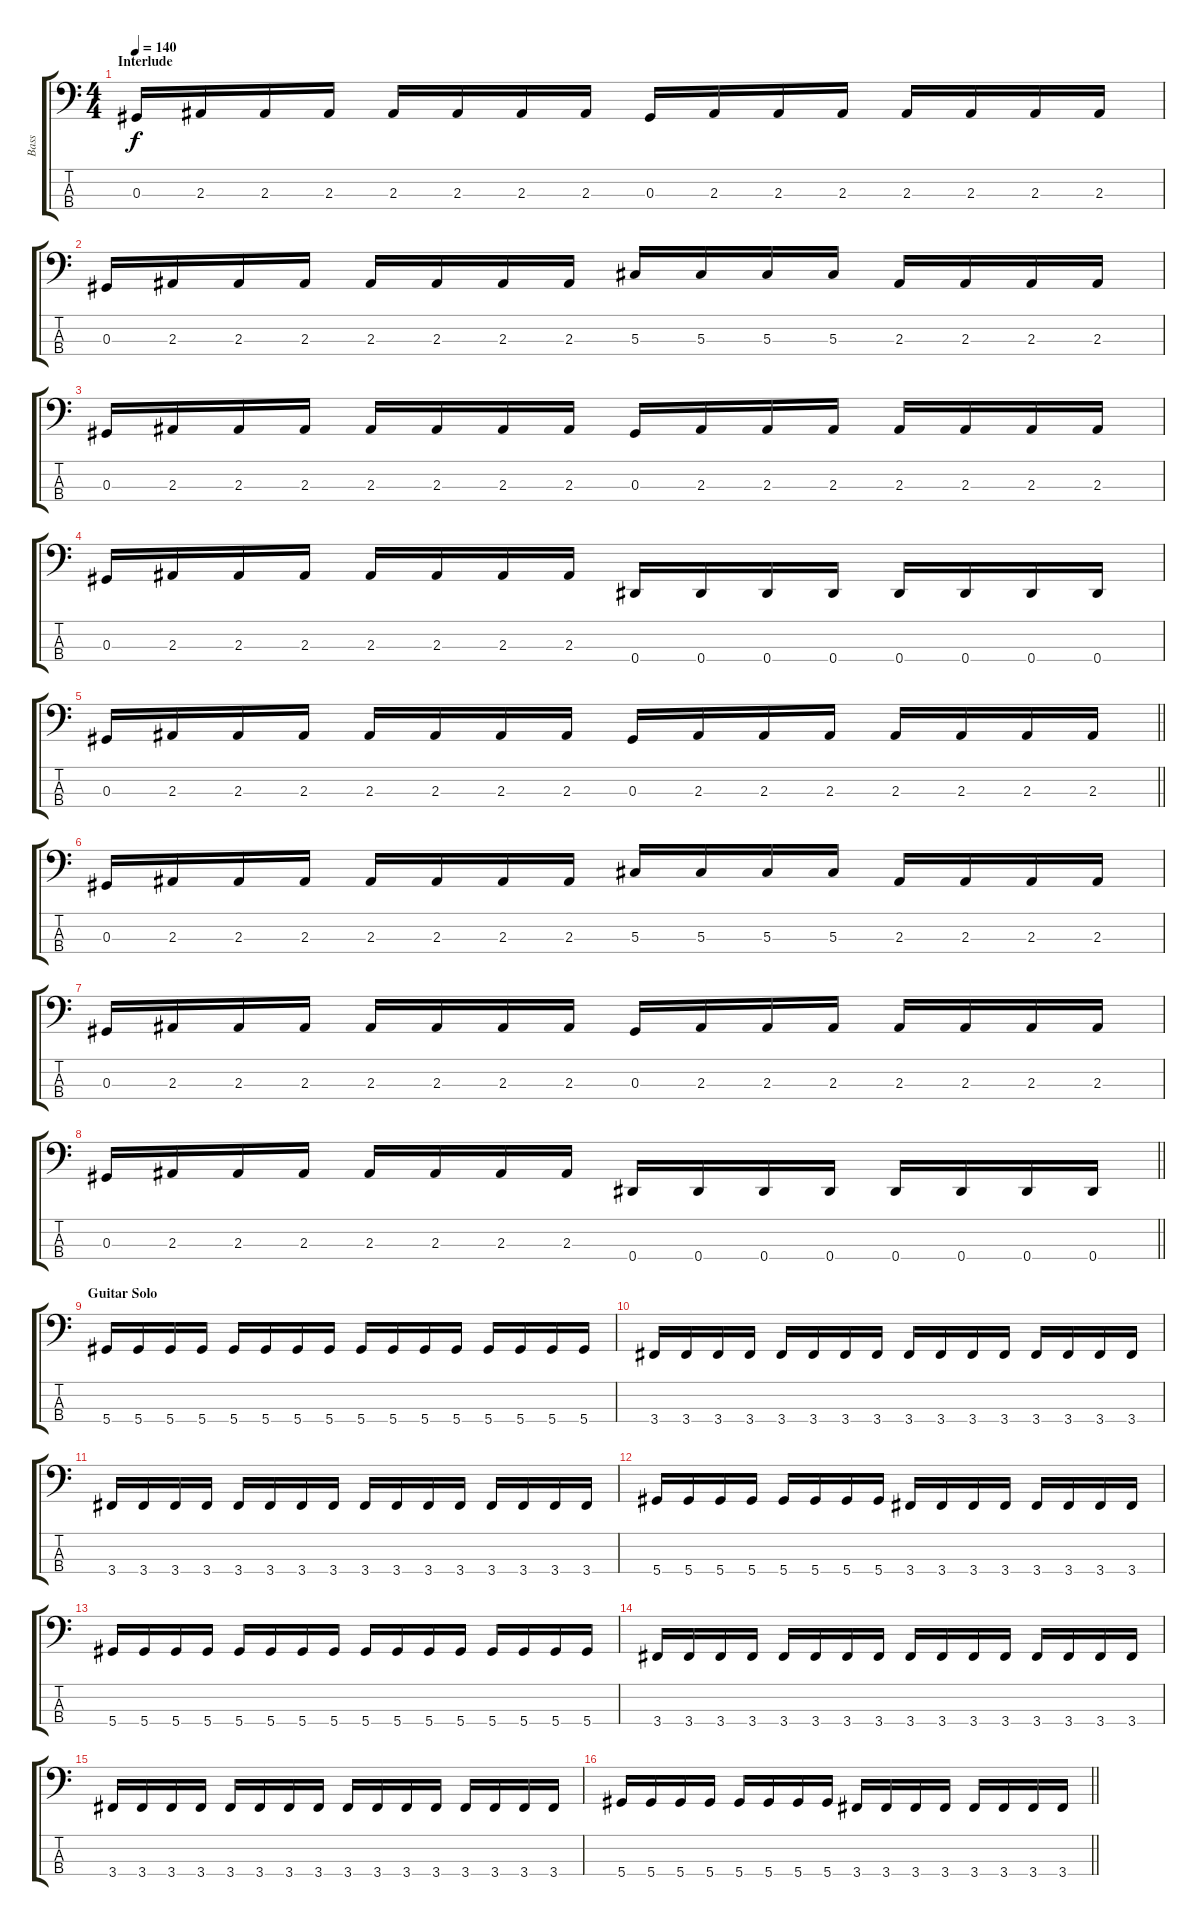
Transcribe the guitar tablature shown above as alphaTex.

\track ("Bass" "Bass") {instrument electricbassfinger}
\staff {score tabs}
\tuning (Gb2 Db2 Ab1 Eb1) {hide}
\ts (4 4)
\section ("" "Interlude")
\tempo 140
\clef f4
\ks c
0.3.16{dy f} 2.3.16 2.3.16 2.3.16 2.3.16 2.3.16 2.3.16 2.3.16 0.3.16 2.3.16 2.3.16 2.3.16 2.3.16 2.3.16 2.3.16 2.3.16 |
0.3.16 2.3.16 2.3.16 2.3.16 2.3.16 2.3.16 2.3.16 2.3.16 5.3.16 5.3.16 5.3.16 5.3.16 2.3.16 2.3.16 2.3.16 2.3.16 |
0.3.16 2.3.16 2.3.16 2.3.16 2.3.16 2.3.16 2.3.16 2.3.16 0.3.16 2.3.16 2.3.16 2.3.16 2.3.16 2.3.16 2.3.16 2.3.16 |
0.3.16 2.3.16 2.3.16 2.3.16 2.3.16 2.3.16 2.3.16 2.3.16 0.4.16 0.4.16 0.4.16 0.4.16 0.4.16 0.4.16 0.4.16 0.4.16 |
\barLineRight lightlight
0.3.16 2.3.16 2.3.16 2.3.16 2.3.16 2.3.16 2.3.16 2.3.16 0.3.16 2.3.16 2.3.16 2.3.16 2.3.16 2.3.16 2.3.16 2.3.16 |
0.3.16 2.3.16 2.3.16 2.3.16 2.3.16 2.3.16 2.3.16 2.3.16 5.3.16 5.3.16 5.3.16 5.3.16 2.3.16 2.3.16 2.3.16 2.3.16 |
0.3.16 2.3.16 2.3.16 2.3.16 2.3.16 2.3.16 2.3.16 2.3.16 0.3.16 2.3.16 2.3.16 2.3.16 2.3.16 2.3.16 2.3.16 2.3.16 |
\barLineRight lightlight
0.3.16 2.3.16 2.3.16 2.3.16 2.3.16 2.3.16 2.3.16 2.3.16 0.4.16 0.4.16 0.4.16 0.4.16 0.4.16 0.4.16 0.4.16 0.4.16 |
\section ("" "Guitar Solo")
5.4.16 5.4.16 5.4.16 5.4.16 5.4.16 5.4.16 5.4.16 5.4.16 5.4.16 5.4.16 5.4.16 5.4.16 5.4.16 5.4.16 5.4.16 5.4.16 |
3.4.16 3.4.16 3.4.16 3.4.16 3.4.16 3.4.16 3.4.16 3.4.16 3.4.16 3.4.16 3.4.16 3.4.16 3.4.16 3.4.16 3.4.16 3.4.16 |
3.4.16 3.4.16 3.4.16 3.4.16 3.4.16 3.4.16 3.4.16 3.4.16 3.4.16 3.4.16 3.4.16 3.4.16 3.4.16 3.4.16 3.4.16 3.4.16 |
5.4.16 5.4.16 5.4.16 5.4.16 5.4.16 5.4.16 5.4.16 5.4.16 3.4.16 3.4.16 3.4.16 3.4.16 3.4.16 3.4.16 3.4.16 3.4.16 |
5.4.16 5.4.16 5.4.16 5.4.16 5.4.16 5.4.16 5.4.16 5.4.16 5.4.16 5.4.16 5.4.16 5.4.16 5.4.16 5.4.16 5.4.16 5.4.16 |
3.4.16 3.4.16 3.4.16 3.4.16 3.4.16 3.4.16 3.4.16 3.4.16 3.4.16 3.4.16 3.4.16 3.4.16 3.4.16 3.4.16 3.4.16 3.4.16 |
3.4.16 3.4.16 3.4.16 3.4.16 3.4.16 3.4.16 3.4.16 3.4.16 3.4.16 3.4.16 3.4.16 3.4.16 3.4.16 3.4.16 3.4.16 3.4.16 |
\barLineRight lightlight
5.4.16 5.4.16 5.4.16 5.4.16 5.4.16 5.4.16 5.4.16 5.4.16 3.4.16 3.4.16 3.4.16 3.4.16 3.4.16 3.4.16 3.4.16 3.4.16
